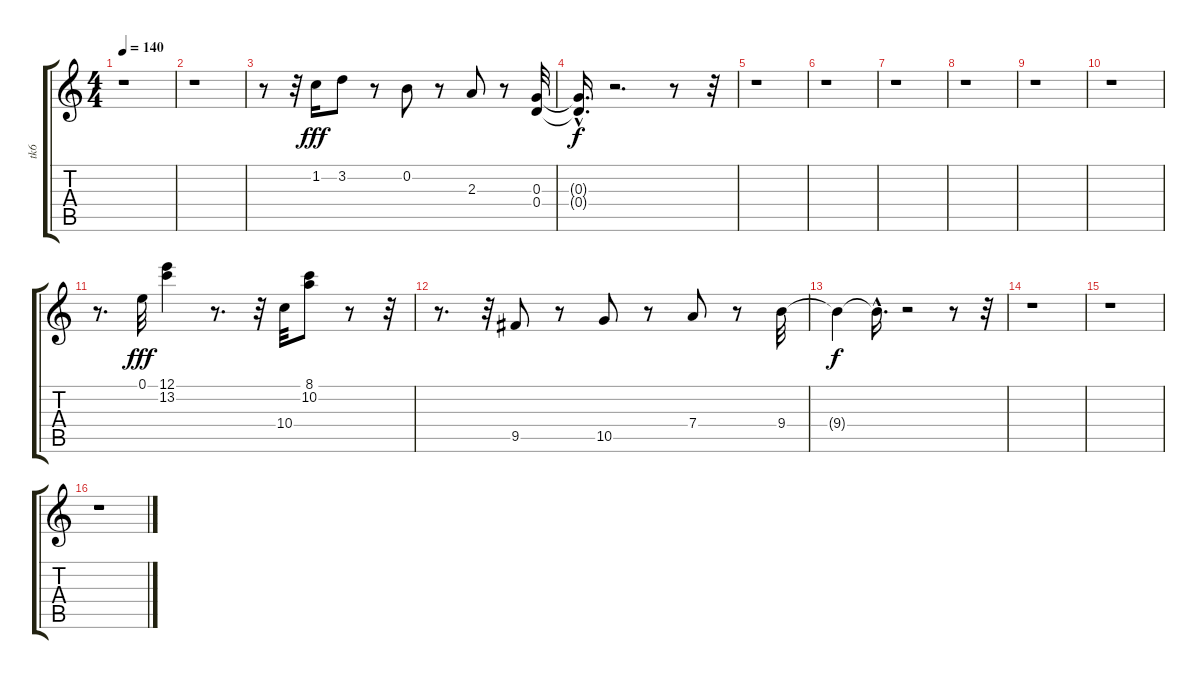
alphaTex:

\track ("tk6" "tk6") {instrument guitarharmonics}
\staff {score tabs}
\tuning (E4 B3 G3 D3 A2 E2) {hide}
\ts (4 4)
\tempo 140
\clef g2
\ks c
r.1{dy fff} |
r.1 |
r.8 r.32 1.2.16 3.2.8 r.8 0.2.8 r.8 2.3.8 r.8 (0.3 0.4).32 |
(0.3{hac t} 0.4{hac t}).16{d dy f} r.2{d} r.8 r.32 |
r.1 |
r.1 |
r.1 |
r.1 |
r.1 |
r.1 |
r.8{d} 0.1.32{dy fff} (12.1 13.2).4 r.8{d} r.32 10.4.32 (8.1 10.2).8 r.8 r.32 |
r.8{d} r.32 9.5.8 r.8 10.5.8 r.8 7.4.8 r.8 9.4.32 |
9.4{t}.4{dy f} 9.4{hac t}.16{d} r.2 r.8 r.32 |
r.1 |
r.1 |
r.1
